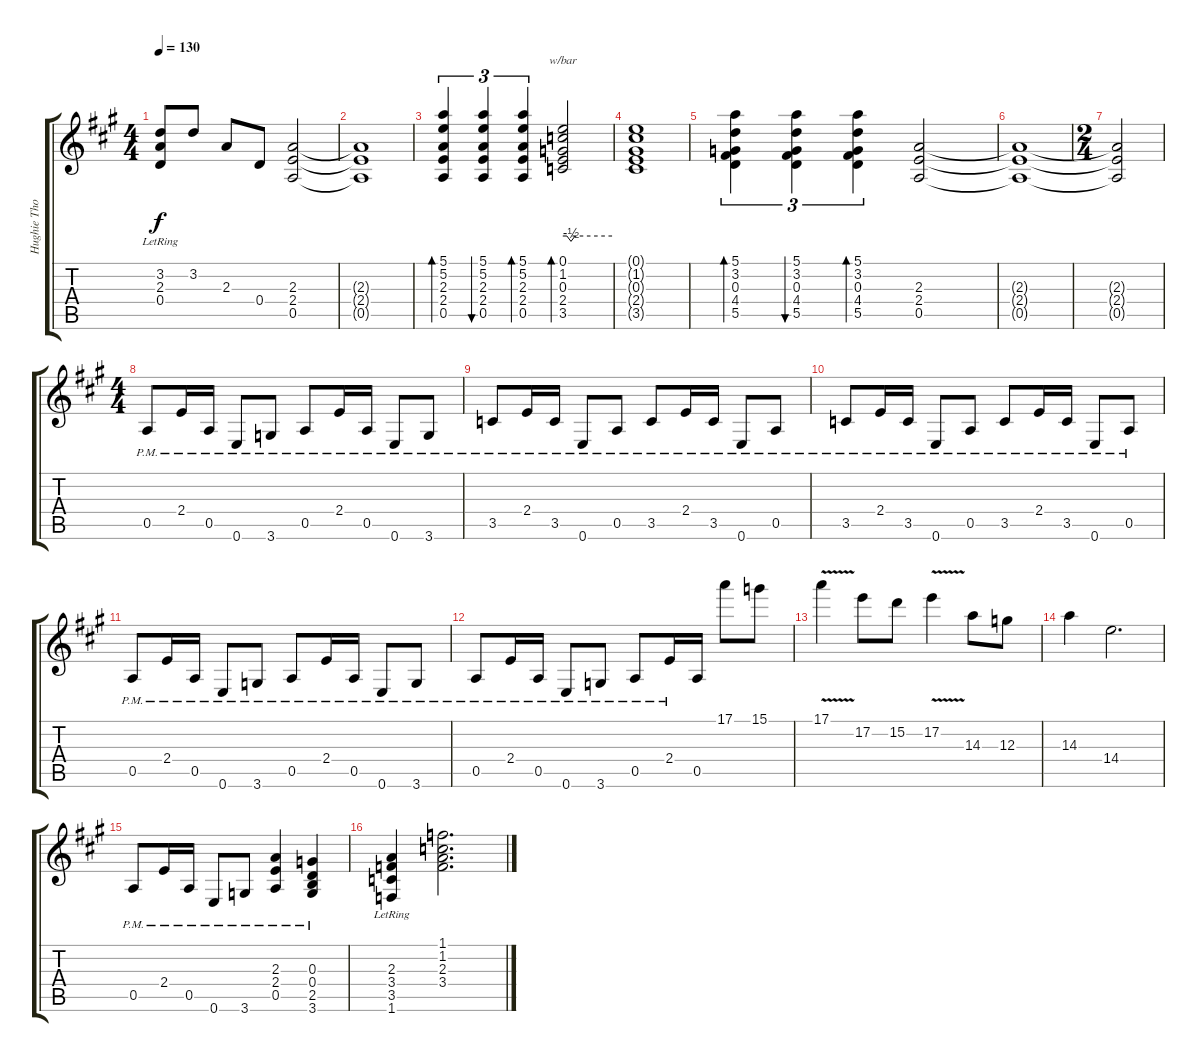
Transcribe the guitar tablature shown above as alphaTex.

\track ("Hughie Thomasson Guitar II" "Hughie Tho") {instrument overdrivenguitar}
\staff {score tabs}
\tuning (E4 B3 G3 D3 A2 E2) {hide}
\ts (4 4)
\tempo 130
\clef g2
\ks f#minor
(3.2{lr} 2.3{lr} 0.4{lr}).8{dy f} 3.2.8 2.3.8 0.4.8 (2.3 2.4 0.5).2 |
(2.3{t} 2.4{t} 0.5{t}).1 |
(5.1 5.2 2.3 2.4 0.5).4{tu (3 2) bd 60 volume 11 balance 0} (5.1 5.2 2.3 2.4 0.5).4{tu (3 2) bu 240} (5.1 5.2 2.3 2.4 0.5).4{tu (3 2) bd 240} (0.1 1.2 0.3 2.4 3.5).2{tbe (custom default 0 0 5 0 10 -2 15 0 60 0) bd 240} |
(0.1{t} 1.2{t} 0.3{t} 2.4{t} 3.5{t}).1 |
(5.1 3.2 0.3 4.4 5.5).4{tu (3 2) bd 240} (5.1 3.2 0.3 4.4 5.5).4{tu (3 2) bu 240} (5.1 3.2 0.3 4.4 5.5).4{tu (3 2) bd 240} (2.3 2.4 0.5).2 |
(2.3{t} 2.4{t} 0.5{t}).1 |
\ts (2 4)
(2.3{t} 2.4{t} 0.5{t}).2 |
\ts (4 4)
0.5{pm}.8{volume 12 balance 16 instrument electricguitarmuted} 2.4{pm}.16 0.5{pm}.16 0.6{pm}.8 3.6{pm}.8 0.5{pm}.8 2.4{pm}.16 0.5{pm}.16 0.6{pm}.8 3.6{pm}.8 |
3.5{pm}.8 2.4{pm}.16 3.5{pm}.16 0.6{pm}.8 0.5{pm}.8 3.5{pm}.8 2.4{pm}.16 3.5{pm}.16 0.6{pm}.8 0.5{pm}.8 |
3.5{pm}.8 2.4{pm}.16 3.5{pm}.16 0.6{pm}.8 0.5{pm}.8 3.5{pm}.8 2.4{pm}.16 3.5{pm}.16 0.6{pm}.8 0.5{pm}.8 |
0.5{pm}.8 2.4{pm}.16 0.5{pm}.16 0.6{pm}.8 3.6{pm}.8 0.5{pm}.8 2.4{pm}.16 0.5{pm}.16 0.6{pm}.8 3.6{pm}.8 |
0.5{pm}.8 2.4{pm}.16 0.5{pm}.16 0.6{pm}.8 3.6{pm}.8 0.5{pm}.8 2.4{pm}.16 0.5.16 17.1.8{volume 13 balance 8 instrument distortionguitar} 15.1.8 |
17.1{v}.4 17.2.8 15.2.8 17.2{v}.4 14.3.8 12.3.8 |
14.3.4 14.4.2{d volume 11} |
0.5{pm}.8{instrument electricguitarmuted} 2.4{pm}.16 0.5{pm}.16 0.6{pm}.8 3.6{pm}.8 (2.3 2.4 0.5{pm}).4{instrument overdrivenguitar} (0.3 0.4 2.5 3.6{pm}).4 |
(2.3 3.4 3.5 1.6{lr}).4 (1.1 1.2 2.3 3.4).2{d}
